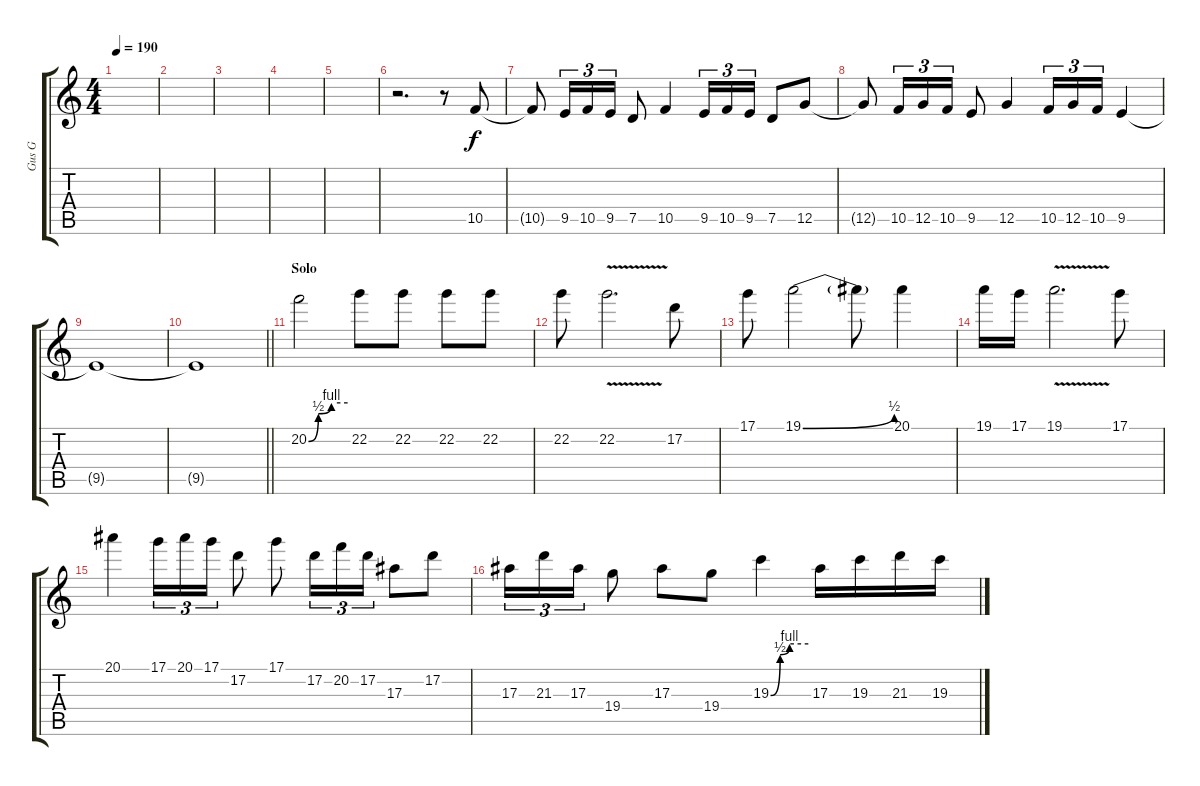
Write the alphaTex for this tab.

\track ("Gus G" "Gus G") {instrument distortionguitar}
\staff {score tabs}
\tuning (D4 A3 F3 C3 G2 D2) {hide}
\ts (4 4)
\tempo 190
\clef g2
\ks c
|
|
|
|
|
r.2{d} r.8 10.5.8 |
10.5{t}.8 9.5.16{tu (3 2)} 10.5.16{tu (3 2)} 9.5.16{tu (3 2)} 7.5.8 10.5.4 9.5.16{tu (3 2)} 10.5.16{tu (3 2)} 9.5.16{tu (3 2)} 7.5.8 12.5.8 |
12.5{t}.8 10.5.16{tu (3 2)} 12.5.16{tu (3 2)} 10.5.16{tu (3 2)} 9.5.8 12.5.4 10.5.16{tu (3 2)} 12.5.16{tu (3 2)} 10.5.16{tu (3 2)} 9.5.4 |
9.5{t}.1 |
\barLineRight lightlight
9.5{t}.1 |
\section ("" "Solo")
20.2{be (custom 0 0 15 2 35 4 60 4)}.2 22.2.8 22.2.8 22.2.8 22.2.8 |
22.2.8 22.2{v}.2{d} 17.2.8 |
17.1.8 19.1{be (bend 0 0 60 2)}.2 19.1{t}.8 20.1.4 |
19.1.16 17.1.16 19.1{v}.2{d} 17.1.8 |
20.1.4 17.1.16{tu (3 2)} 20.1.16{tu (3 2)} 17.1.16{tu (3 2)} 17.2.8 17.1.8 17.2.16{tu (3 2)} 20.2.16{tu (3 2)} 17.2.16{tu (3 2)} 17.3.8 17.2.8 |
17.3.16{tu (3 2)} 21.3.16{tu (3 2)} 17.3.16{tu (3 2)} 19.4.8 17.3.8 19.4.8 19.3{be (custom 0 0 15 2 30 4 60 4)}.4 17.3.16 19.3.16 21.3.16 19.3.16
